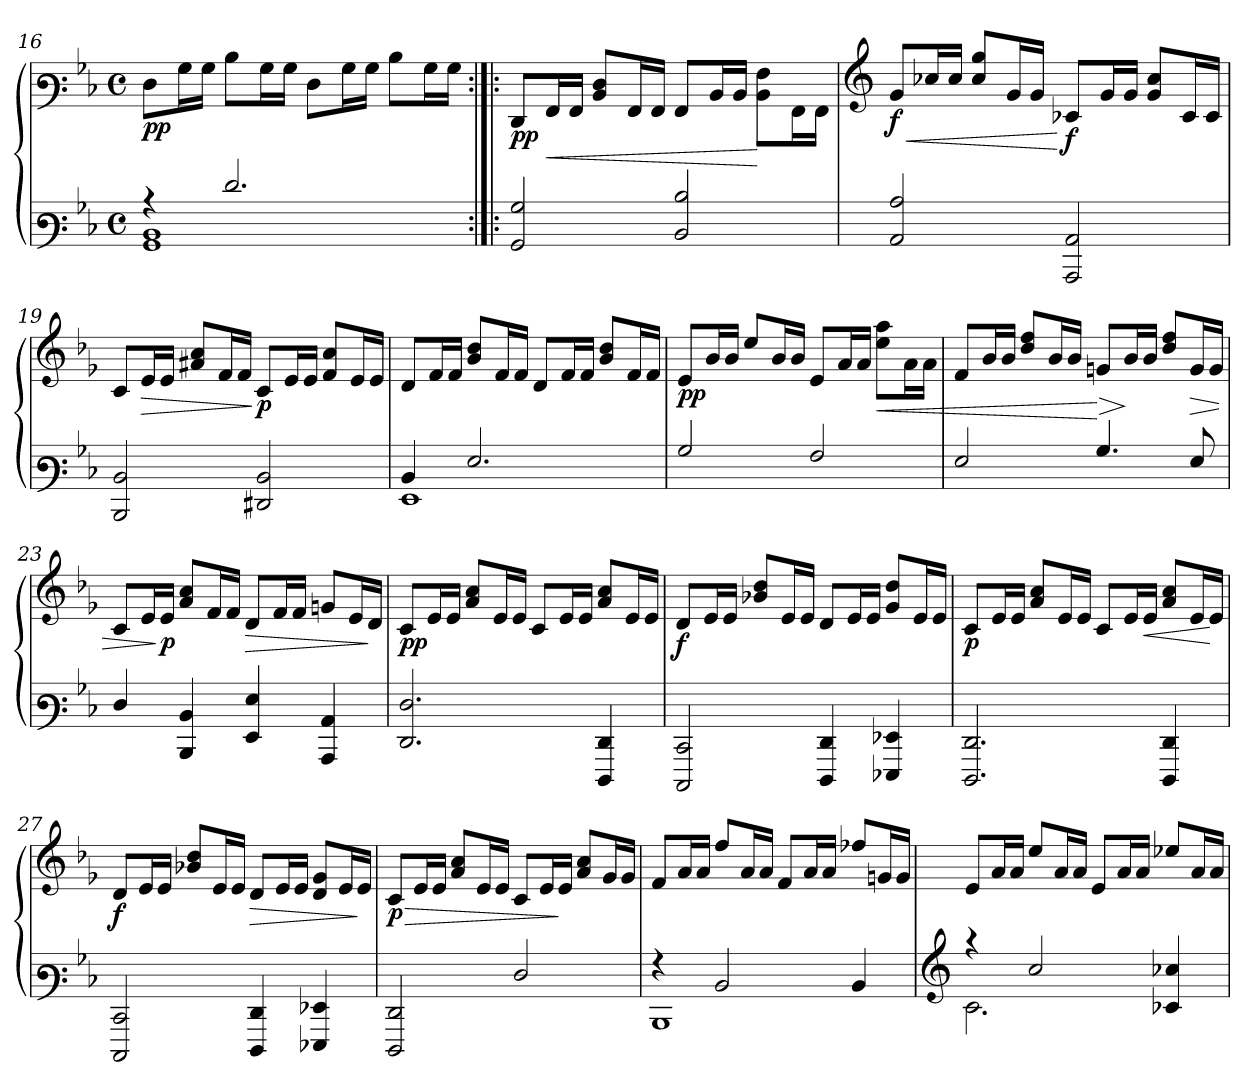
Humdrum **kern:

**kern	**kern	**dynam
*part1	*part1	*part1
*staff2	*staff1	*staff1/2
*clefF3	*clefF3	*
*k[b-e-]	*k[b-e-]	*
*M4/4	*M4/4	*
*met(c)	*met(c)	*
=16	=16	=16
*^	*	*
!	!	!	!LO:DY:b
4rc	1BB- 1D	8F\L	pp
.	.	16B-\L	.
.	.	16B-\JJ	.
2.f/	.	8d\L	.
.	.	16B-\L	.
.	.	16B-\JJ	.
.	.	8F\L	.
.	.	16B-\L	.
.	.	16B-\JJ	.
.	.	8d\L	.
.	.	16B-\L	.
.	.	16B-\JJ	.
*v	*v	*	*
=17:|!|:	=17:|!|:	=17:|!|:
!	!	!LO:DY:b
2BB-/ 2B-/	8FF/L	pp
!	!	!LO:HP:b
.	16AA/L	<
.	16AA/JJ	.
.	8D/ 8F/L	.
.	16AA/L	.
.	16AA/JJ	.
2D/ 2d/	8AA/L	.
.	16D/L	.
.	16D/JJ	.
.	8D\ 8A\L	[
.	16AA\L	.
.	16AA\JJ	.
!!LO:LB:g=z
=18	=18	=18
*	*clefG3	*
!	!	!LO:HP:b
!	!	!LO:DY:n=1:b
2C/ 2c/	8e-/L	< f
.	16a-X/L	.
.	16a-/JJ	.
.	8a-/ 8ee-/L	.
.	16e-/L	.
.	16e-/JJ	.
!	!	!LO:DY:n=2:b
2CC/ 2C/	8A-X/L	[ f
.	16e-/L	.
.	16e-/JJ	.
.	8e-/ 8a-/L	.
.	16A-/L	.
.	16A-/JJ	.
=19	=19	=19
2DD/ 2D/	8A/L	.
!	!	!LO:HP:b
.	16c/L	>
.	16c/JJ	.
.	8f#X/ 8a/L	.
.	16d/L	.
.	16d/JJ	.
!	!	!LO:DY:n=1:b
2FF#X/ 2D/	8A/L	] p
.	16c/L	.
.	16c/JJ	.
.	8d/ 8a/L	.
.	16c/L	.
.	16c/JJ	.
=20	=20	=20
*^	*	*
4D/	1GG	8B-/L	.
.	.	16d/L	.
.	.	16d/JJ	.
2.G/	.	8g/ 8b-/L	.
.	.	16d/L	.
.	.	16d/JJ	.
.	.	8B-/L	.
.	.	16d/L	.
.	.	16d/JJ	.
.	.	8g/ 8b-/L	.
.	.	16d/L	.
.	.	16d/JJ	.
*v	*v	*	*
!!LO:LB:g=z
=21	=21	=21
!	!	!LO:DY:b
2B-/	8c/L	pp
.	16g/L	.
.	16g/JJ	.
.	8cc/L	.
.	16g/L	.
.	16g/JJ	.
2A/	8c/L	.
.	16f/L	.
.	16f/JJ	.
!	!	!LO:HP:b
.	8cc\ 8ff\L	<
.	16f\L	.
.	16f\JJ	.
=22	=22	=22
2G/	8d/L	.
.	16g/L	.
.	16g/JJ	.
.	8b-/ 8dd/L	.
.	16g/L	.
.	16g/JJ	.
!	!	!LO:HP:n=1:b
4.B-/	8en/L	[ >
.	16g/L	]
.	16g/JJ	.
.	8b-/ 8dd/L	.
!	!	!LO:HP:b
8G/	16e/L	>
.	16e/JJ	.
=23	=23	=23
4F/	8A/L	.
.	16c/L	.
!	!	!LO:DY:n=1:b
.	16c/JJ	] p
4DD/ 4D/	8f/ 8a/L	.
.	16d/L	.
.	16d/JJ	.
!	!	!LO:HP:b
4GG/ 4G/	8B-/L	>
.	16d/L	.
.	16d/JJ	.
4CC/ 4C/	8en/L	.
.	16c/L	.
.	16B-/JJ	]
!!LO:LB:g=z
=24	=24	=24
!	!	!LO:DY:b
2.FF/ 2.F/	8A/L	pp
.	16c/L	.
.	16c/JJ	.
.	8f/ 8a/L	.
.	16c/L	.
.	16c/JJ	.
.	8A/L	.
.	16c/L	.
.	16c/JJ	.
4FFF/ 4FF/	8f/ 8a/L	.
.	16c/L	.
.	16c/JJ	.
=25	=25	=25
!	!	!LO:DY:b
2EEE-/ 2EE-/	8B-/L	f
.	16c/L	.
.	16c/JJ	.
.	8g-X/ 8b-/L	.
.	16c/L	.
.	16c/JJ	.
4FFF/ 4FF/	8B-/L	.
.	16c/L	.
.	16c/JJ	.
4GGG-X/ 4GG-X/	8e-/ 8b-/L	.
.	16c/L	.
.	16c/JJ	.
=26	=26	=26
!	!	!LO:DY:b
2.FFF/ 2.FF/	8A/L	p
.	16c/L	.
.	16c/JJ	.
.	8f/ 8a/L	.
.	16c/L	.
.	16c/JJ	.
.	8A/L	.
.	16c/L	.
!	!	!LO:HP:b
.	16c/JJ	<
4FFF/ 4FF/	8f/ 8a/L	.
.	16c/L	.
.	16c/JJ	[
!!LO:LB:g=z
=27	=27	=27
!	!	!LO:DY:b
2EEE-/ 2EE-/	8B-/L	f
.	16c/L	.
.	16c/JJ	.
.	8g-X/ 8b-/L	.
.	16c/L	.
.	16c/JJ	.
!	!	!LO:HP:b
4FFF/ 4FF/	8B-/L	>
.	16c/L	.
.	16c/JJ	.
4GGG-X/ 4GG-X/	8B-/ 8e-/L	.
.	16c/L	.
.	16c/JJ	]
=28	=28	=28
!	!	!LO:HP:b
!	!	!LO:DY:n=1:b
2FFF/ 2FF/	8A/L	> p
.	16c/L	.
.	16c/JJ	.
.	8f/ 8a/L	.
.	16c/L	.
.	16c/JJ	.
2F/	8A/L	.
.	16c/L	.
.	16c/JJ	]
.	8f/ 8a/L	.
.	16e-/L	.
.	16e-/JJ	.
=29	=29	=29
*^	*	*
4rA	1DD	8d/L	.
.	.	16f/L	.
.	.	16f/JJ	.
2D/	.	8dd/L	.
.	.	16f/L	.
.	.	16f/JJ	.
.	.	8d/L	.
.	.	16f/L	.
.	.	16f/JJ	.
4D/	.	8dd-X/L	.
.	.	16en/L	.
.	.	16e/JJ	.
!!LO:LB:g=z
=30	=30	=30	=30
*clefG3	*	*	*
4rff	2.A\	8c/L	.
.	.	16f/L	.
.	.	16f/JJ	.
2a/	.	8cc/L	.
.	.	16f/L	.
.	.	16f/JJ	.
.	.	8c/L	.
.	.	16f/L	.
.	.	16f/JJ	.
4A-X/ 4a-X/	4ryy	8cc-X/L	.
.	.	16f/L	.
.	.	16f/JJ	.
*v	*v	*	*
=	=	=
*-	*-	*-
